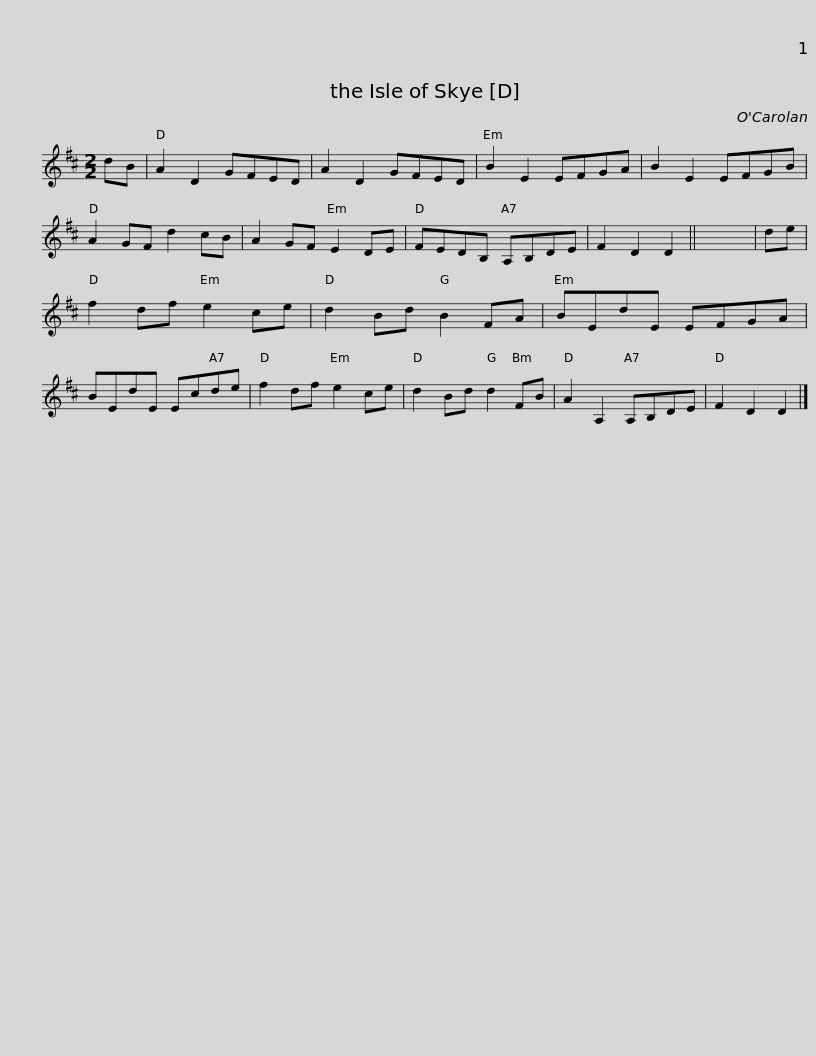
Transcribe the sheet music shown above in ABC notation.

X:1
L:1/8
M:2/2
I:linebreak $
K:D
V:1 treble
V:1
 dB | A2 D2 GFED | A2 D2 GFED | B2 E2 EFGA | B2 E2 EFGB | %5
 A2 GF d2 cB | A2 GF E2 DE |$ FEDB, A,B,DE | F2 D2 D2 || x8 | %10
 de | f2 df e2 ce | d2 Bd B2 FA | BEdE EFGA |$ BEdE Ecde | %15
 f2 df e2 ce | d2 Bd d2 FB | A2 A,2 A,B,DE | F2 D2 D2 |] %19
